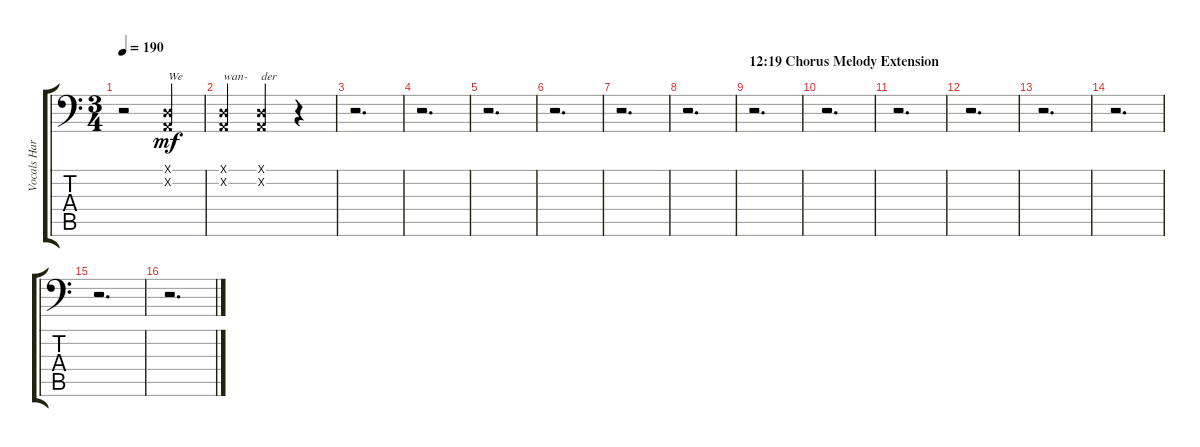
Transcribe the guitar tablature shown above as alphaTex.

\track ("Vocals Harsh (Jari)" "Vocals Har") {instrument timpani}
\staff {score tabs}
\tuning (D3 A2 F2 C2 G1 C1) {hide}
\ts (3 4)
\tempo 190
\clef f4
\ks c
r.2{dy mf} (0.1{x} 0.2{x}).4{txt "We"} |
(0.1{x} 0.2{x}).4{txt "wan-"} (0.1{x} 0.2{x}).4{txt "der"} r.4 |
r.2{d} |
r.2{d} |
r.2{d} |
r.2{d} |
r.2{d} |
r.2{d} |
\section ("" "12:19 Chorus Melody Extension")
r.2{d} |
r.2{d} |
r.2{d} |
r.2{d} |
r.2{d} |
r.2{d} |
r.2{d} |
r.2{d}
